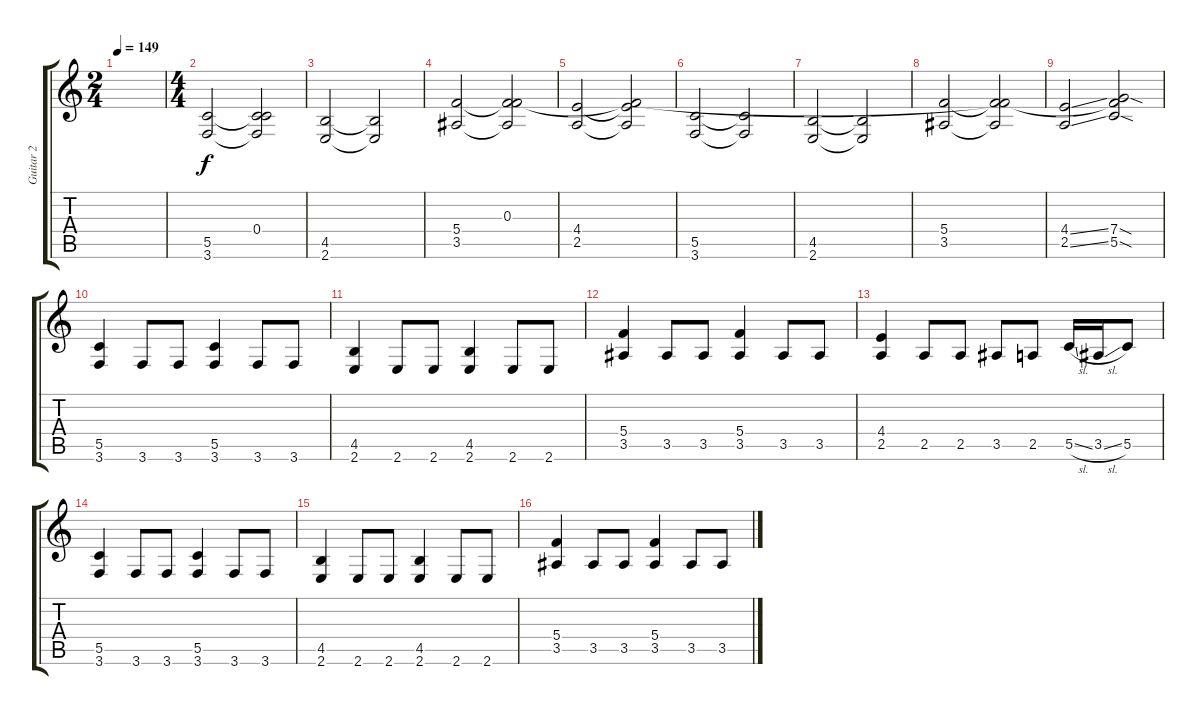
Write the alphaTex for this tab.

\track ("Guitar 2" "Guitar 2") {instrument distortionguitar}
\staff {score tabs}
\tuning (D4 A3 F3 C3 G2 D2) {hide}
\ts (2 4)
\tempo 149
\clef g2
\ks c
|
\ts (4 4)
(5.5 3.6).2 (0.4 5.5{t} 3.6{t}).2 |
(4.5 2.6).2 (4.5{t} 2.6{t}).2 |
(5.4 3.5).2 (0.3 5.4{t} 3.5{t}).2 |
(4.4 2.5).2 (0.3{t} 4.4{t} 2.5{t}).2 |
(5.5 3.6).2 (5.5{t} 3.6{t}).2 |
(4.5 2.6).2 (4.5{t} 2.6{t}).2 |
(5.4 3.5).2 (0.3{t} 5.4{t} 3.5{t}).2 |
(4.4{ss} 2.5{ss}).2 (0.3{t} 7.4{sod} 5.5{sod}).2 |
(5.5 3.6).4 3.6.8 3.6.8 (5.5 3.6).4 3.6.8 3.6.8 |
(4.5 2.6).4 2.6.8 2.6.8 (4.5 2.6).4 2.6.8 2.6.8 |
(5.4 3.5).4 3.5.8 3.5.8 (5.4 3.5).4 3.5.8 3.5.8 |
(4.4 2.5).4 2.5.8 2.5.8 3.5.8 2.5.8 5.5{sl}.16 3.5{sl}.16 5.5.8 |
(5.5 3.6).4 3.6.8 3.6.8 (5.5 3.6).4 3.6.8 3.6.8 |
(4.5 2.6).4 2.6.8 2.6.8 (4.5 2.6).4 2.6.8 2.6.8 |
(5.4 3.5).4 3.5.8 3.5.8 (5.4 3.5).4 3.5.8 3.5.8
